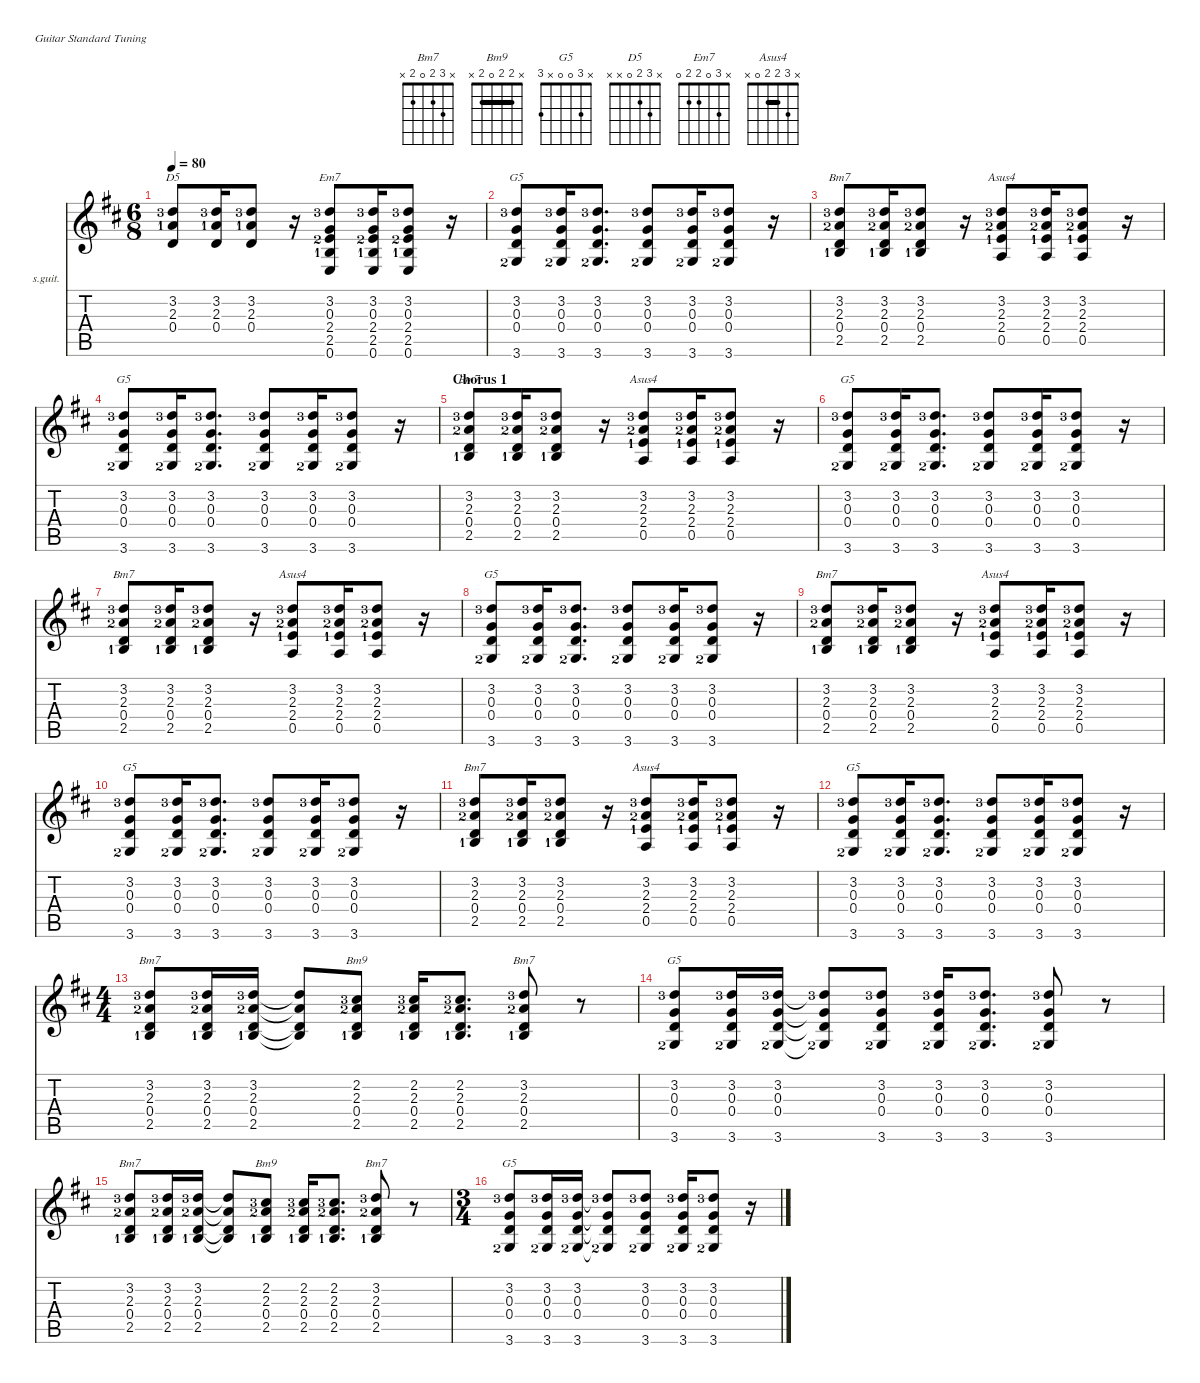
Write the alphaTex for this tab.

\defaultSystemsLayout 4
\hideDynamics
\bracketExtendMode nobrackets
\firstSystemTrackNameOrientation horizontal
\otherSystemsTrackNameOrientation horizontal
\track ("fancy chords 06" "s.guit.") {instrument acousticguitarsteel}
\staff {score tabs}
\tuning (E4 B3 G3 D3 A2 E2)
\chord ("Bm7" x 3 2 0 2 x) {showfingering false}
\chord ("Bm9" x 2 2 0 2 x) {showfingering false barre 2}
\chord ("G5" x 3 0 0 x 3) {showfingering false}
\chord ("D5" x 3 2 0 x x) {showfingering false}
\chord ("Em7" x 3 0 2 2 0) {showfingering false}
\chord ("Asus4" x 3 2 2 0 x) {showfingering false barre 2}
\ts (6 8)
\tempo 80
\clef g2
\ks bminor
(0.4{acc forcenatural} 2.3{lf 2 acc forcenatural} 3.2{lf 4 acc forcenatural}).8{ch "D5" dy mf beam Up} (0.4{acc forcenatural} 2.3{lf 2 acc forcenatural} 3.2{lf 4 acc forcenatural}).16{beam Up} (0.4{acc forcenatural} 2.3{lf 2 acc forcenatural} 3.2{lf 4 acc forcenatural}).8{beam Up} r.16{beam Up} (0.6{acc forcenatural} 2.5{lf 2 acc forcenatural} 2.4{lf 3 acc forcenatural} 0.3{acc forcenatural} 3.2{lf 4 acc forcenatural}).8{ch "Em7" beam Up} (0.6{acc forcenatural} 2.5{lf 2 acc forcenatural} 2.4{lf 3 acc forcenatural} 0.3{acc forcenatural} 3.2{lf 4 acc forcenatural}).16{beam Up} (0.6{acc forcenatural} 2.5{lf 2 acc forcenatural} 2.4{lf 3 acc forcenatural} 0.3{acc forcenatural} 3.2{lf 4 acc forcenatural}).8{beam Up} r.16{beam Up} |
(3.6{lf 3 acc forcenatural} 0.4{acc forcenatural} 0.3{acc forcenatural} 3.2{lf 4 acc forcenatural}).8{ch "G5" beam Up} (3.6{lf 3 acc forcenatural} 0.4{acc forcenatural} 0.3{acc forcenatural} 3.2{lf 4 acc forcenatural}).16{beam Up} (3.6{lf 3 acc forcenatural} 0.4{acc forcenatural} 0.3{acc forcenatural} 3.2{lf 4 acc forcenatural}).8{d beam Up} (3.6{lf 3 acc forcenatural} 0.4{acc forcenatural} 0.3{acc forcenatural} 3.2{lf 4 acc forcenatural}).8{beam Up} (3.6{lf 3 acc forcenatural} 0.4{acc forcenatural} 0.3{acc forcenatural} 3.2{lf 4 acc forcenatural}).16{beam Up} (3.6{lf 3 acc forcenatural} 0.4{acc forcenatural} 0.3{acc forcenatural} 3.2{lf 4 acc forcenatural}).8{beam Up} r.16{beam Up} |
(2.5{lf 2 acc forcenatural} 0.4{acc forcenatural} 2.3{lf 3 acc forcenatural} 3.2{lf 4 acc forcenatural}).8{ch "Bm7" beam Up} (2.5{lf 2 acc forcenatural} 0.4{acc forcenatural} 2.3{lf 3 acc forcenatural} 3.2{lf 4 acc forcenatural}).16{beam Up} (2.5{lf 2 acc forcenatural} 0.4{acc forcenatural} 2.3{lf 3 acc forcenatural} 3.2{lf 4 acc forcenatural}).8{beam Up} r.16{beam Up} (0.5{acc forcenatural} 2.4{lf 2 acc forcenatural} 2.3{lf 3 acc forcenatural} 3.2{lf 4 acc forcenatural}).8{ch "Asus4" beam Up} (0.5{acc forcenatural} 2.4{lf 2 acc forcenatural} 2.3{lf 3 acc forcenatural} 3.2{lf 4 acc forcenatural}).16{beam Up} (0.5{acc forcenatural} 2.4{lf 2 acc forcenatural} 2.3{lf 3 acc forcenatural} 3.2{lf 4 acc forcenatural}).8{beam Up} r.16{beam Up} |
(3.6{lf 3 acc forcenatural} 0.4{acc forcenatural} 0.3{acc forcenatural} 3.2{lf 4 acc forcenatural}).8{ch "G5" beam Up} (3.6{lf 3 acc forcenatural} 0.4{acc forcenatural} 0.3{acc forcenatural} 3.2{lf 4 acc forcenatural}).16{beam Up} (3.6{lf 3 acc forcenatural} 0.4{acc forcenatural} 0.3{acc forcenatural} 3.2{lf 4 acc forcenatural}).8{d beam Up} (3.6{lf 3 acc forcenatural} 0.4{acc forcenatural} 0.3{acc forcenatural} 3.2{lf 4 acc forcenatural}).8{beam Up} (3.6{lf 3 acc forcenatural} 0.4{acc forcenatural} 0.3{acc forcenatural} 3.2{lf 4 acc forcenatural}).16{beam Up} (3.6{lf 3 acc forcenatural} 0.4{acc forcenatural} 0.3{acc forcenatural} 3.2{lf 4 acc forcenatural}).8{beam Up} r.16{beam Up} |
\section ("" "Chorus 1")
(2.5{lf 2 acc forcenatural} 0.4{acc forcenatural} 2.3{lf 3 acc forcenatural} 3.2{lf 4 acc forcenatural}).8{ch "Bm7" beam Up} (2.5{lf 2 acc forcenatural} 0.4{acc forcenatural} 2.3{lf 3 acc forcenatural} 3.2{lf 4 acc forcenatural}).16{beam Up} (2.5{lf 2 acc forcenatural} 0.4{acc forcenatural} 2.3{lf 3 acc forcenatural} 3.2{lf 4 acc forcenatural}).8{beam Up} r.16{beam Up} (0.5{acc forcenatural} 2.4{lf 2 acc forcenatural} 2.3{lf 3 acc forcenatural} 3.2{lf 4 acc forcenatural}).8{ch "Asus4" beam Up} (0.5{acc forcenatural} 2.4{lf 2 acc forcenatural} 2.3{lf 3 acc forcenatural} 3.2{lf 4 acc forcenatural}).16{beam Up} (0.5{acc forcenatural} 2.4{lf 2 acc forcenatural} 2.3{lf 3 acc forcenatural} 3.2{lf 4 acc forcenatural}).8{beam Up} r.16{beam Up} |
(3.6{lf 3 acc forcenatural} 0.4{acc forcenatural} 0.3{acc forcenatural} 3.2{lf 4 acc forcenatural}).8{ch "G5" beam Up} (3.6{lf 3 acc forcenatural} 0.4{acc forcenatural} 0.3{acc forcenatural} 3.2{lf 4 acc forcenatural}).16{beam Up} (3.6{lf 3 acc forcenatural} 0.4{acc forcenatural} 0.3{acc forcenatural} 3.2{lf 4 acc forcenatural}).8{d beam Up} (3.6{lf 3 acc forcenatural} 0.4{acc forcenatural} 0.3{acc forcenatural} 3.2{lf 4 acc forcenatural}).8{beam Up} (3.6{lf 3 acc forcenatural} 0.4{acc forcenatural} 0.3{acc forcenatural} 3.2{lf 4 acc forcenatural}).16{beam Up} (3.6{lf 3 acc forcenatural} 0.4{acc forcenatural} 0.3{acc forcenatural} 3.2{lf 4 acc forcenatural}).8{beam Up} r.16{beam Up} |
(2.5{lf 2 acc forcenatural} 0.4{acc forcenatural} 2.3{lf 3 acc forcenatural} 3.2{lf 4 acc forcenatural}).8{ch "Bm7" beam Up} (2.5{lf 2 acc forcenatural} 0.4{acc forcenatural} 2.3{lf 3 acc forcenatural} 3.2{lf 4 acc forcenatural}).16{beam Up} (2.5{lf 2 acc forcenatural} 0.4{acc forcenatural} 2.3{lf 3 acc forcenatural} 3.2{lf 4 acc forcenatural}).8{beam Up} r.16{beam Up} (0.5{acc forcenatural} 2.4{lf 2 acc forcenatural} 2.3{lf 3 acc forcenatural} 3.2{lf 4 acc forcenatural}).8{ch "Asus4" beam Up} (0.5{acc forcenatural} 2.4{lf 2 acc forcenatural} 2.3{lf 3 acc forcenatural} 3.2{lf 4 acc forcenatural}).16{beam Up} (0.5{acc forcenatural} 2.4{lf 2 acc forcenatural} 2.3{lf 3 acc forcenatural} 3.2{lf 4 acc forcenatural}).8{beam Up} r.16{beam Up} |
(3.6{lf 3 acc forcenatural} 0.4{acc forcenatural} 0.3{acc forcenatural} 3.2{lf 4 acc forcenatural}).8{ch "G5" beam Up} (3.6{lf 3 acc forcenatural} 0.4{acc forcenatural} 0.3{acc forcenatural} 3.2{lf 4 acc forcenatural}).16{beam Up} (3.6{lf 3 acc forcenatural} 0.4{acc forcenatural} 0.3{acc forcenatural} 3.2{lf 4 acc forcenatural}).8{d beam Up} (3.6{lf 3 acc forcenatural} 0.4{acc forcenatural} 0.3{acc forcenatural} 3.2{lf 4 acc forcenatural}).8{beam Up} (3.6{lf 3 acc forcenatural} 0.4{acc forcenatural} 0.3{acc forcenatural} 3.2{lf 4 acc forcenatural}).16{beam Up} (3.6{lf 3 acc forcenatural} 0.4{acc forcenatural} 0.3{acc forcenatural} 3.2{lf 4 acc forcenatural}).8{beam Up} r.16{beam Up} |
(2.5{lf 2 acc forcenatural} 0.4{acc forcenatural} 2.3{lf 3 acc forcenatural} 3.2{lf 4 acc forcenatural}).8{ch "Bm7" beam Up} (2.5{lf 2 acc forcenatural} 0.4{acc forcenatural} 2.3{lf 3 acc forcenatural} 3.2{lf 4 acc forcenatural}).16{beam Up} (2.5{lf 2 acc forcenatural} 0.4{acc forcenatural} 2.3{lf 3 acc forcenatural} 3.2{lf 4 acc forcenatural}).8{beam Up} r.16{beam Up} (0.5{acc forcenatural} 2.4{lf 2 acc forcenatural} 2.3{lf 3 acc forcenatural} 3.2{lf 4 acc forcenatural}).8{ch "Asus4" beam Up} (0.5{acc forcenatural} 2.4{lf 2 acc forcenatural} 2.3{lf 3 acc forcenatural} 3.2{lf 4 acc forcenatural}).16{beam Up} (0.5{acc forcenatural} 2.4{lf 2 acc forcenatural} 2.3{lf 3 acc forcenatural} 3.2{lf 4 acc forcenatural}).8{beam Up} r.16{beam Up} |
(3.6{lf 3 acc forcenatural} 0.4{acc forcenatural} 0.3{acc forcenatural} 3.2{lf 4 acc forcenatural}).8{ch "G5" beam Up} (3.6{lf 3 acc forcenatural} 0.4{acc forcenatural} 0.3{acc forcenatural} 3.2{lf 4 acc forcenatural}).16{beam Up} (3.6{lf 3 acc forcenatural} 0.4{acc forcenatural} 0.3{acc forcenatural} 3.2{lf 4 acc forcenatural}).8{d beam Up} (3.6{lf 3 acc forcenatural} 0.4{acc forcenatural} 0.3{acc forcenatural} 3.2{lf 4 acc forcenatural}).8{beam Up} (3.6{lf 3 acc forcenatural} 0.4{acc forcenatural} 0.3{acc forcenatural} 3.2{lf 4 acc forcenatural}).16{beam Up} (3.6{lf 3 acc forcenatural} 0.4{acc forcenatural} 0.3{acc forcenatural} 3.2{lf 4 acc forcenatural}).8{beam Up} r.16{beam Up} |
(2.5{lf 2 acc forcenatural} 0.4{acc forcenatural} 2.3{lf 3 acc forcenatural} 3.2{lf 4 acc forcenatural}).8{ch "Bm7" beam Up} (2.5{lf 2 acc forcenatural} 0.4{acc forcenatural} 2.3{lf 3 acc forcenatural} 3.2{lf 4 acc forcenatural}).16{beam Up} (2.5{lf 2 acc forcenatural} 0.4{acc forcenatural} 2.3{lf 3 acc forcenatural} 3.2{lf 4 acc forcenatural}).8{beam Up} r.16{beam Up} (0.5{acc forcenatural} 2.4{lf 2 acc forcenatural} 2.3{lf 3 acc forcenatural} 3.2{lf 4 acc forcenatural}).8{ch "Asus4" beam Up} (0.5{acc forcenatural} 2.4{lf 2 acc forcenatural} 2.3{lf 3 acc forcenatural} 3.2{lf 4 acc forcenatural}).16{beam Up} (0.5{acc forcenatural} 2.4{lf 2 acc forcenatural} 2.3{lf 3 acc forcenatural} 3.2{lf 4 acc forcenatural}).8{beam Up} r.16{beam Up} |
(3.6{lf 3 acc forcenatural} 0.4{acc forcenatural} 0.3{acc forcenatural} 3.2{lf 4 acc forcenatural}).8{ch "G5" beam Up} (3.6{lf 3 acc forcenatural} 0.4{acc forcenatural} 0.3{acc forcenatural} 3.2{lf 4 acc forcenatural}).16{beam Up} (3.6{lf 3 acc forcenatural} 0.4{acc forcenatural} 0.3{acc forcenatural} 3.2{lf 4 acc forcenatural}).8{d beam Up} (3.6{lf 3 acc forcenatural} 0.4{acc forcenatural} 0.3{acc forcenatural} 3.2{lf 4 acc forcenatural}).8{beam Up} (3.6{lf 3 acc forcenatural} 0.4{acc forcenatural} 0.3{acc forcenatural} 3.2{lf 4 acc forcenatural}).16{beam Up} (3.6{lf 3 acc forcenatural} 0.4{acc forcenatural} 0.3{acc forcenatural} 3.2{lf 4 acc forcenatural}).8{beam Up} r.16{beam Up} |
\ts (4 4)
\beaming (8 2 2 2 2)
(2.5{lf 2 acc forcenatural} 0.4{acc forcenatural} 2.3{lf 3 acc forcenatural} 3.2{lf 4 acc forcenatural}).8{ch "Bm7" beam Up} (2.5{lf 2 acc forcenatural} 0.4{acc forcenatural} 2.3{lf 3 acc forcenatural} 3.2{lf 4 acc forcenatural}).16{beam Up} (2.5{lf 2 acc forcenatural} 0.4{acc forcenatural} 2.3{lf 3 acc forcenatural} 3.2{lf 4 acc forcenatural}).16{beam Up} (2.5{t acc forcenatural} 0.4{t acc forcenatural} 2.3{t acc forcenatural} 3.2{t acc forcenatural}).8{beam Up} (2.5{lf 2 acc forcenatural} 0.4{acc forcenatural} 2.3{lf 3 acc forcenatural} 2.2{lf 4 acc #}).8{ch "Bm9" beam Up} (2.5{lf 2 acc forcenatural} 0.4{acc forcenatural} 2.3{lf 3 acc forcenatural} 2.2{lf 4 acc #}).16{beam Up} (2.5{lf 2 acc forcenatural} 0.4{acc forcenatural} 2.3{lf 3 acc forcenatural} 2.2{lf 4 acc #}).8{d beam Up} (2.5{lf 2 acc forcenatural} 0.4{acc forcenatural} 2.3{lf 3 acc forcenatural} 3.2{lf 4 acc forcenatural}).8{ch "Bm7" beam Up} r.8{beam Up} |
(3.6{lf 3 acc forcenatural} 0.4{acc forcenatural} 0.3{acc forcenatural} 3.2{lf 4 acc forcenatural}).8{ch "G5" beam Up} (3.6{lf 3 acc forcenatural} 0.4{acc forcenatural} 0.3{acc forcenatural} 3.2{lf 4 acc forcenatural}).16{beam Up} (3.6{lf 3 acc forcenatural} 0.4{acc forcenatural} 0.3{acc forcenatural} 3.2{lf 4 acc forcenatural}).16{beam Up} (3.6{t lf 3 acc forcenatural} 0.4{t acc forcenatural} 0.3{t acc forcenatural} 3.2{t lf 4 acc forcenatural}).8{beam Up} (3.6{lf 3 acc forcenatural} 0.4{acc forcenatural} 0.3{acc forcenatural} 3.2{lf 4 acc forcenatural}).8{beam Up} (3.6{lf 3 acc forcenatural} 0.4{acc forcenatural} 0.3{acc forcenatural} 3.2{lf 4 acc forcenatural}).16{beam Up} (3.6{lf 3 acc forcenatural} 0.4{acc forcenatural} 0.3{acc forcenatural} 3.2{lf 4 acc forcenatural}).8{d beam Up} (3.6{lf 3 acc forcenatural} 0.4{acc forcenatural} 0.3{acc forcenatural} 3.2{lf 4 acc forcenatural}).8{beam Up} r.8{beam Up} |
(2.5{lf 2 acc forcenatural} 0.4{acc forcenatural} 2.3{lf 3 acc forcenatural} 3.2{lf 4 acc forcenatural}).8{ch "Bm7" beam Up} (2.5{lf 2 acc forcenatural} 0.4{acc forcenatural} 2.3{lf 3 acc forcenatural} 3.2{lf 4 acc forcenatural}).16{beam Up} (2.5{lf 2 acc forcenatural} 0.4{acc forcenatural} 2.3{lf 3 acc forcenatural} 3.2{lf 4 acc forcenatural}).16{beam Up} (2.5{t acc forcenatural} 0.4{t acc forcenatural} 2.3{t acc forcenatural} 3.2{t acc forcenatural}).8{beam Up} (2.5{lf 2 acc forcenatural} 0.4{acc forcenatural} 2.3{lf 3 acc forcenatural} 2.2{lf 4 acc #}).8{ch "Bm9" beam Up} (2.5{lf 2 acc forcenatural} 0.4{acc forcenatural} 2.3{lf 3 acc forcenatural} 2.2{lf 4 acc #}).16{beam Up} (2.5{lf 2 acc forcenatural} 0.4{acc forcenatural} 2.3{lf 3 acc forcenatural} 2.2{lf 4 acc #}).8{d beam Up} (2.5{lf 2 acc forcenatural} 0.4{acc forcenatural} 2.3{lf 3 acc forcenatural} 3.2{lf 4 acc forcenatural}).8{ch "Bm7" beam Up} r.8{beam Up} |
\ts (3 4)
\beaming (8 2 2 2)
(3.6{lf 3 acc forcenatural} 0.4{acc forcenatural} 0.3{acc forcenatural} 3.2{lf 4 acc forcenatural}).8{ch "G5" beam Up} (3.6{lf 3 acc forcenatural} 0.4{acc forcenatural} 0.3{acc forcenatural} 3.2{lf 4 acc forcenatural}).16{beam Up} (3.6{lf 3 acc forcenatural} 0.4{acc forcenatural} 0.3{acc forcenatural} 3.2{lf 4 acc forcenatural}).16{beam Up} (3.6{t lf 3 acc forcenatural} 0.4{t acc forcenatural} 0.3{t acc forcenatural} 3.2{t lf 4 acc forcenatural}).8{beam Up} (3.6{lf 3 acc forcenatural} 0.4{acc forcenatural} 0.3{acc forcenatural} 3.2{lf 4 acc forcenatural}).8{beam Up} (3.6{lf 3 acc forcenatural} 0.4{acc forcenatural} 0.3{acc forcenatural} 3.2{lf 4 acc forcenatural}).16{beam Up} (3.6{lf 3 acc forcenatural} 0.4{acc forcenatural} 0.3{acc forcenatural} 3.2{lf 4 acc forcenatural}).8{beam Up} r.16{beam Up}
